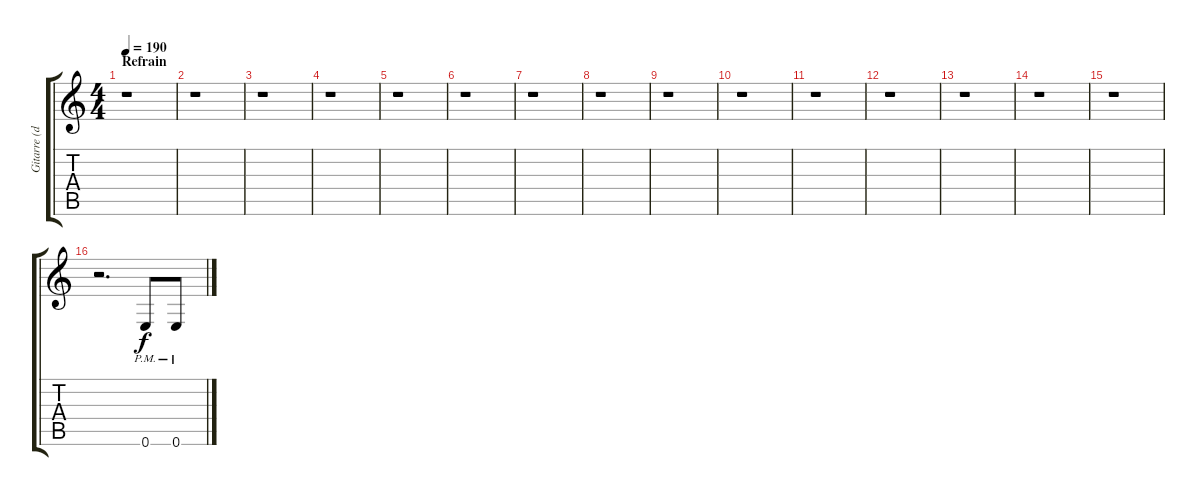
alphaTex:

\track ("Gitarre (dist.)" "Gitarre (d") {instrument distortionguitar}
\staff {score tabs}
\tuning (E4 B3 G3 D3 A2 E2) {hide}
\ts (4 4)
\section ("" "Refrain")
\tempo 190
\clef g2
\ks c
r.1{dy f} |
r.1 |
r.1 |
r.1 |
r.1 |
r.1 |
r.1 |
r.1 |
r.1 |
r.1 |
r.1 |
r.1 |
r.1 |
r.1 |
r.1 |
r.2{d} 0.6{pm}.8 0.6{pm}.8
